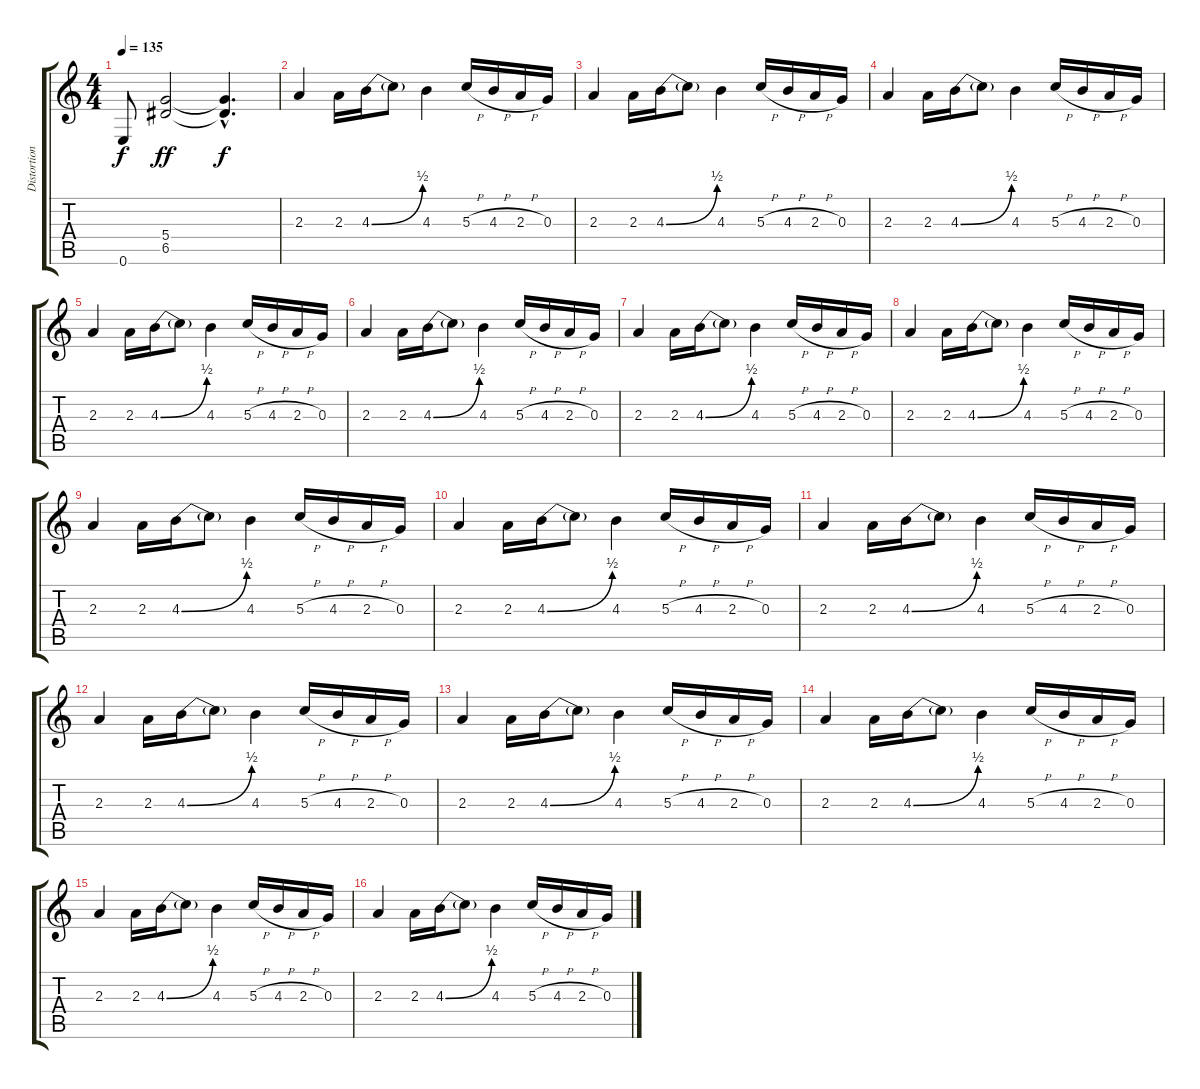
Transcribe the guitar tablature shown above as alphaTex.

\track ("Distortion" "Distortion") {instrument distortionguitar}
\staff {score tabs}
\tuning (E4 B3 G3 D3 A2 E2) {hide}
\ts (4 4)
\tempo 135
\clef g2
\ks c
0.6.8{dy f} (5.4 6.5).2{dy ff} (5.4{hac t} 6.5{hac t}).4{d dy f} |
2.3.4{volume 16 balance 16} 2.3.16 4.3{be (bend 0 0 60 2)}.16 4.3{t}.8 4.3.4 5.3{h}.16 4.3{h}.16 2.3{h}.16 0.3.16 |
2.3.4 2.3.16 4.3{be (bend 0 0 60 2)}.16 4.3{t}.8 4.3.4 5.3{h}.16 4.3{h}.16 2.3{h}.16 0.3.16 |
2.3.4 2.3.16 4.3{be (bend 0 0 60 2)}.16 4.3{t}.8 4.3.4 5.3{h}.16 4.3{h}.16 2.3{h}.16 0.3.16 |
2.3.4 2.3.16 4.3{be (bend 0 0 60 2)}.16 4.3{t}.8 4.3.4 5.3{h}.16 4.3{h}.16 2.3{h}.16 0.3.16 |
2.3.4 2.3.16 4.3{be (bend 0 0 60 2)}.16 4.3{t}.8 4.3.4 5.3{h}.16 4.3{h}.16 2.3{h}.16 0.3.16 |
2.3.4 2.3.16 4.3{be (bend 0 0 60 2)}.16 4.3{t}.8 4.3.4 5.3{h}.16 4.3{h}.16 2.3{h}.16 0.3.16 |
2.3.4 2.3.16 4.3{be (bend 0 0 60 2)}.16 4.3{t}.8 4.3.4 5.3{h}.16 4.3{h}.16 2.3{h}.16 0.3.16 |
2.3.4 2.3.16 4.3{be (bend 0 0 60 2)}.16 4.3{t}.8 4.3.4 5.3{h}.16 4.3{h}.16 2.3{h}.16 0.3.16 |
2.3.4 2.3.16 4.3{be (bend 0 0 60 2)}.16 4.3{t}.8 4.3.4 5.3{h}.16 4.3{h}.16 2.3{h}.16 0.3.16 |
2.3.4 2.3.16 4.3{be (bend 0 0 60 2)}.16 4.3{t}.8 4.3.4 5.3{h}.16 4.3{h}.16 2.3{h}.16 0.3.16 |
2.3.4 2.3.16 4.3{be (bend 0 0 60 2)}.16 4.3{t}.8 4.3.4 5.3{h}.16 4.3{h}.16 2.3{h}.16 0.3.16 |
2.3.4 2.3.16 4.3{be (bend 0 0 60 2)}.16 4.3{t}.8 4.3.4 5.3{h}.16 4.3{h}.16 2.3{h}.16 0.3.16 |
2.3.4 2.3.16 4.3{be (bend 0 0 60 2)}.16 4.3{t}.8 4.3.4 5.3{h}.16 4.3{h}.16 2.3{h}.16 0.3.16 |
2.3.4 2.3.16 4.3{be (bend 0 0 60 2)}.16 4.3{t}.8 4.3.4 5.3{h}.16 4.3{h}.16 2.3{h}.16 0.3.16 |
2.3.4 2.3.16 4.3{be (bend 0 0 60 2)}.16 4.3{t}.8 4.3.4 5.3{h}.16 4.3{h}.16 2.3{h}.16 0.3.16
